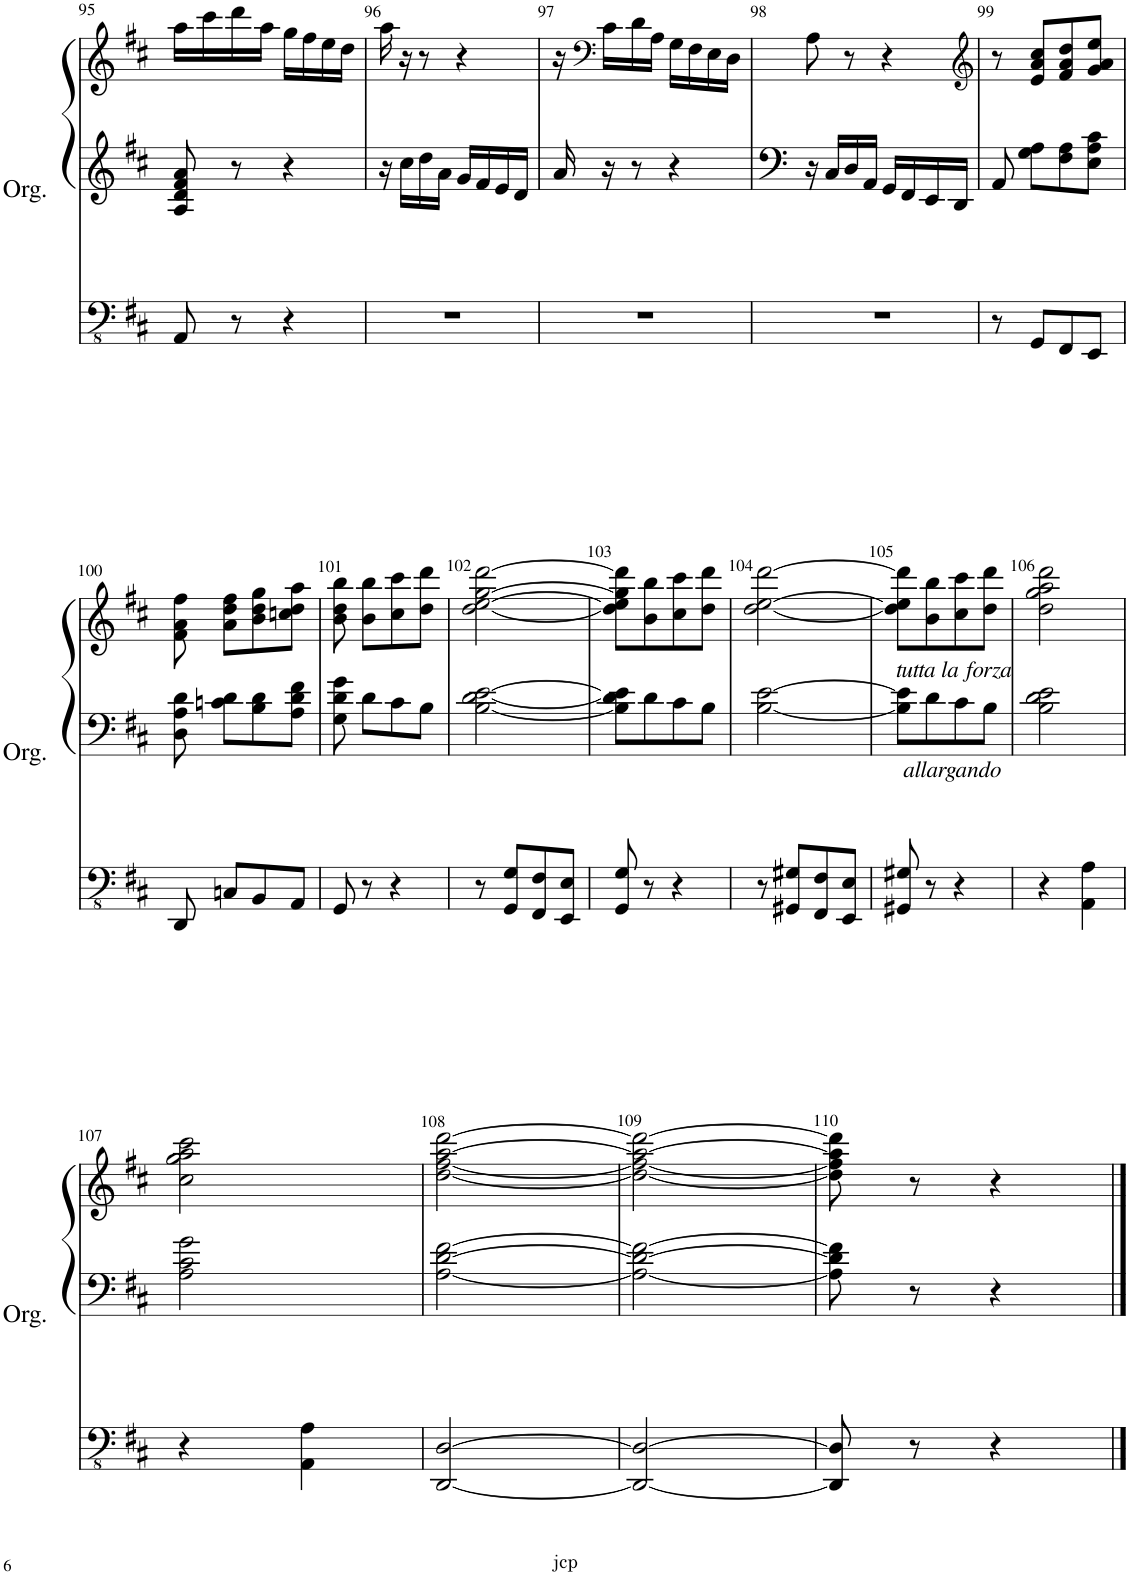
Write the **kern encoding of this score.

**kern	**kern	**kern
*part1	*part1	*part1
*staff3	*staff2	*staff1
*I"Orgue à tuyaux	*	*
*I'Org.	*	*
!!LO:PB:g=z
*clefFv4	*clefG2	*clefG2
*k[f#c#]	*k[f#c#]	*k[f#c#]
*M2/4	*M2/4	*M2/4
=95	=95	=95
8AAA/	8A/ 8d/ 8f#/ 8a/	16aa\LL
.	.	16ccc#\
8r	8r	16ddd\
.	.	16aa\JJ
4r	4r	16gg\LL
.	.	16ff#\
.	.	16ee\
.	.	16dd\JJ
=96	=96	=96
2r	16r	16aa\
.	16cc#\LL	16r
.	16dd\	8r
.	16a\JJ	.
.	16g/LL	4r
.	16f#/	.
.	16e/	.
.	16d/JJ	.
=97	=97	=97
2r	16a/	16r
*	*	*clefF4
.	16r	16c#\LL
.	8r	16d\
.	.	16A\JJ
.	4r	16G\LL
.	.	16F#\
.	.	16E\
.	.	16D\JJ
=98	=98	=98
2r	16r	8A\
.	16C#/LL	.
.	16D/	8r
.	16AA/JJ	.
.	16GG/LL	4r
.	16FF#/	.
.	16EE/	.
.	16DD/JJ	.
=99	=99	=99
*	*	*clefG2
8r	8AA/	8r
8GGG/L	8G\ 8A\L	8e/ 8a/ 8cc#/L
8FFF#/	8F#\ 8A\	8f#/ 8a/ 8dd/
8EEE/J	8E\ 8A\ 8c#\J	8g/ 8a/ 8ee/J
!!LO:LB:g=z
=100	=100	=100
8DDD/	8D\ 8A\ 8d\	8f#\ 8a\ 8ff#\
8CCn/L	8cn\ 8d\L	8a\ 8dd\ 8ff#\L
8BBB/	8B\ 8d\	8b\ 8dd\ 8gg\
8AAA/J	8A\ 8d\ 8f#\J	8ccn\ 8dd\ 8aa\J
=101	=101	=101
8GGG/	8G\ 8d\ 8g\	8b\ 8dd\ 8bb\
8r	8d\L	8b\ 8bb\L
4r	8c#\	8cc#\ 8ccc#\
.	8B\J	8dd\ 8ddd\J
=102	=102	=102
8r	[2B\ [2d\ [2e\	[2dd\ [2ee\ [2gg\ [2ddd\
8GGG/ 8GG/L	.	.
8FFF#/ 8FF#/	.	.
8EEE/ 8EE/J	.	.
=103	=103	=103
8GGG/ 8GG/	8B\] 8d\] 8e\]L	8dd\] 8ee\] 8gg\] 8ddd\]L
8r	8d\	8b\ 8bb\
4r	8c#\	8cc#\ 8ccc#\
.	8B\J	8dd\ 8ddd\J
=104	=104	=104
8r	[2B\ [2e\	[2dd\ [2ee\ [2ddd\
8GGG#X/ 8GG#X/L	.	.
8FFF#/ 8FF#/	.	.
8EEE/ 8EE/J	.	.
=105	=105	=105
!	!	!LO:TX:b:i:t=tutta la forza
8GGG#X/ 8GG#X/	8B\] 8e\]L	8dd\] 8ee\] 8ddd\]L
!	!LO:TX:b:i:t=allargando	!
8r	8d\	8b\ 8bb\
4r	8c#\	8cc#\ 8ccc#\
.	8B\J	8dd\ 8ddd\J
=106	=106	=106
4r	2B\ 2d\ 2e\	2dd\ 2gg\ 2aa\ 2ddd\
4AAA\ 4AA\	.	.
!!LO:LB:g=z
=107	=107	=107
4r	2A\ 2c#\ 2g\	2cc#\ 2gg\ 2aa\ 2ccc#\
4AAA\ 4AA\	.	.
=108	=108	=108
[2DDD/ [2DD/	[2A\ [2d\ [2f#\	[2dd\ [2ff#\ [2aa\ [2ddd\
=109	=109	=109
2DDD/_ 2DD/_	2A\_ 2d\_ 2f#\_	2dd\_ 2ff#\_ 2aa\_ 2ddd\_
=110	=110	=110
8DDD/] 8DD/]	8A\] 8d\] 8f#\]	8dd\] 8ff#\] 8aa\] 8ddd\]
8r	8r	8r
4r	4r	4r
==	==	==
*-	*-	*-
